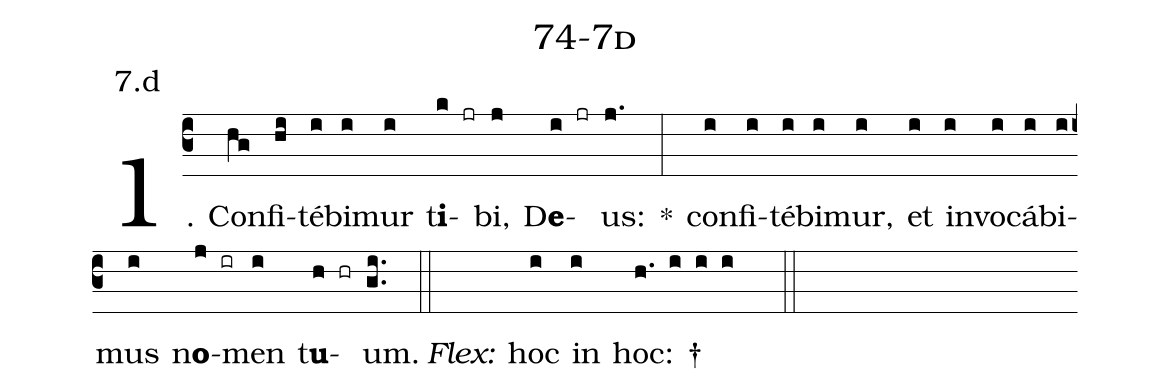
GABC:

name: 74-7d;
annotation: 7.d;
%%
(c3)1. Con(hg)fi(hi)té(i)bi(i)mur(i) t<b>i</b>(k jr)bi,(j) D<b>e</b>(i jr)us:(j.) *(:) con(i)fi(i)té(i)bi(i)mur,(i) et(i) in(i)vo(i)cá(i)bi(i)mus(i) n<b>o</b>(j ir)men(i) t<b>u</b>(h hr)um.(gi..) (::)
<i>Flex:</i>()  hoc(i) in(i) hoc: †(h. i i i  ::)
